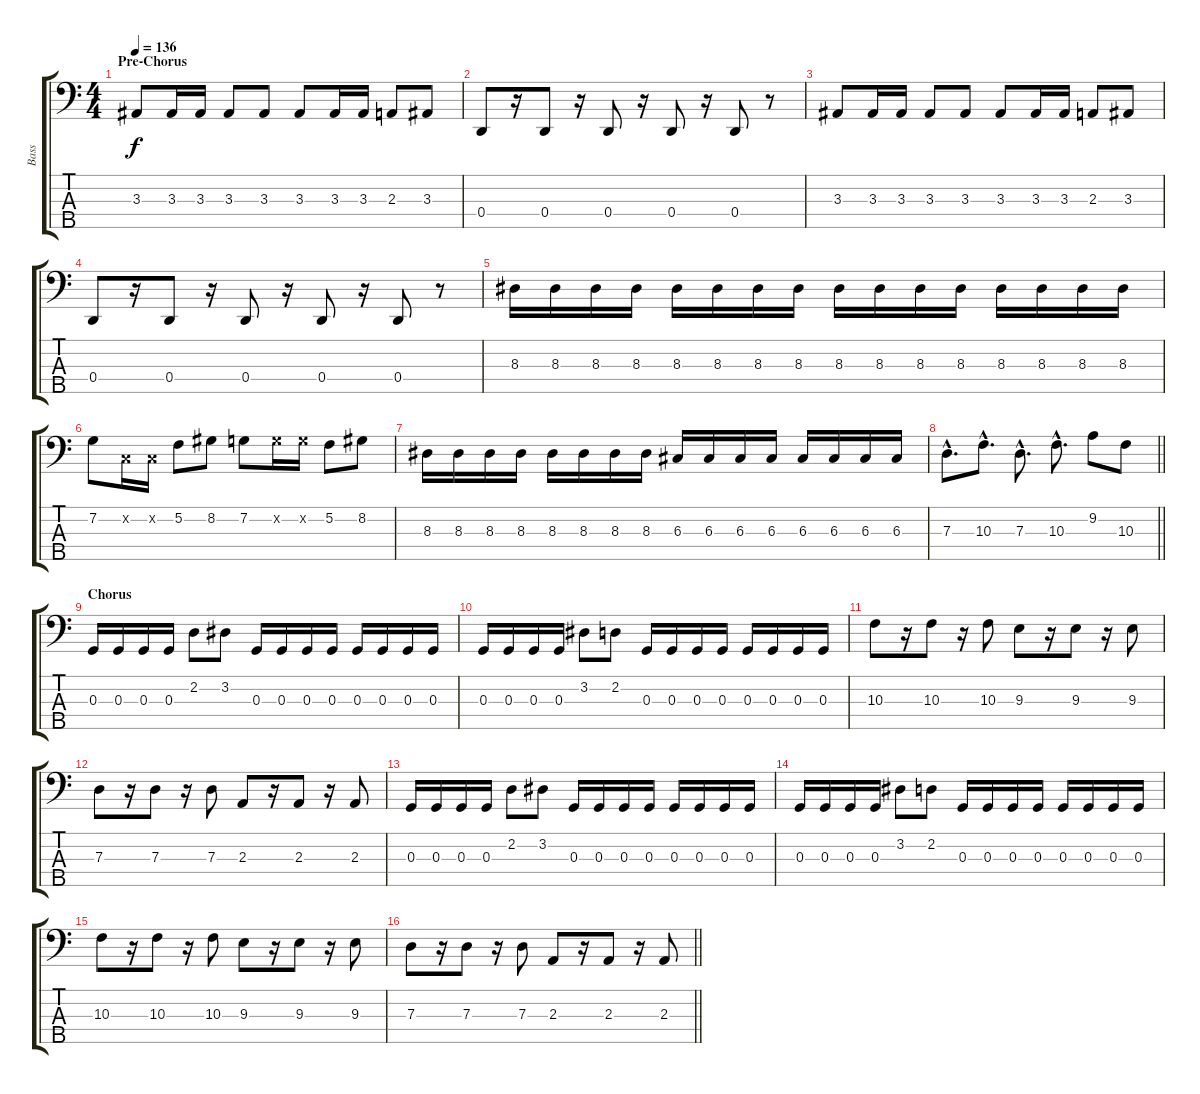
\track ("Bass" "Bass") {instrument electricbasspick}
\staff {score tabs}
\tuning (F2 C2 G1 D1 A0) {hide}
\ts (4 4)
\section ("" "Pre-Chorus")
\tempo 136
\clef f4
\ks c
3.3.8{dy f} 3.3.16 3.3.16 3.3.8 3.3.8 3.3.8 3.3.16 3.3.16 2.3.8 3.3.8 |
0.4.8 r.16 0.4.8 r.16 0.4.8 r.16 0.4.8 r.16 0.4.8 r.8 |
3.3.8 3.3.16 3.3.16 3.3.8 3.3.8 3.3.8 3.3.16 3.3.16 2.3.8 3.3.8 |
0.4.8 r.16 0.4.8 r.16 0.4.8 r.16 0.4.8 r.16 0.4.8 r.8 |
8.3.16 8.3.16 8.3.16 8.3.16 8.3.16 8.3.16 8.3.16 8.3.16 8.3.16 8.3.16 8.3.16 8.3.16 8.3.16 8.3.16 8.3.16 8.3.16 |
7.2.8 0.2{x}.16 0.2{x}.16 5.2.8 8.2.8 7.2.8 7.2{x}.16 7.2{x}.16 5.2.8 8.2.8 |
8.3.16 8.3.16 8.3.16 8.3.16 8.3.16 8.3.16 8.3.16 8.3.16 6.3.16 6.3.16 6.3.16 6.3.16 6.3.16 6.3.16 6.3.16 6.3.16 |
\barLineRight lightlight
7.3{hac}.8{d} 10.3{hac}.8{d} 7.3{hac}.8{d} 10.3{hac}.8{d} 9.2.8 10.3.8 |
\section ("" "Chorus")
0.3.16 0.3.16 0.3.16 0.3.16 2.2.8 3.2.8 0.3.16 0.3.16 0.3.16 0.3.16 0.3.16 0.3.16 0.3.16 0.3.16 |
0.3.16 0.3.16 0.3.16 0.3.16 3.2.8 2.2.8 0.3.16 0.3.16 0.3.16 0.3.16 0.3.16 0.3.16 0.3.16 0.3.16 |
10.3.8 r.16 10.3.8 r.16 10.3.8 9.3.8 r.16 9.3.8 r.16 9.3.8 |
7.3.8 r.16 7.3.8 r.16 7.3.8 2.3.8 r.16 2.3.8 r.16 2.3.8 |
0.3.16 0.3.16 0.3.16 0.3.16 2.2.8 3.2.8 0.3.16 0.3.16 0.3.16 0.3.16 0.3.16 0.3.16 0.3.16 0.3.16 |
0.3.16 0.3.16 0.3.16 0.3.16 3.2.8 2.2.8 0.3.16 0.3.16 0.3.16 0.3.16 0.3.16 0.3.16 0.3.16 0.3.16 |
10.3.8 r.16 10.3.8 r.16 10.3.8 9.3.8 r.16 9.3.8 r.16 9.3.8 |
\barLineRight lightlight
7.3.8 r.16 7.3.8 r.16 7.3.8 2.3.8 r.16 2.3.8 r.16 2.3.8
